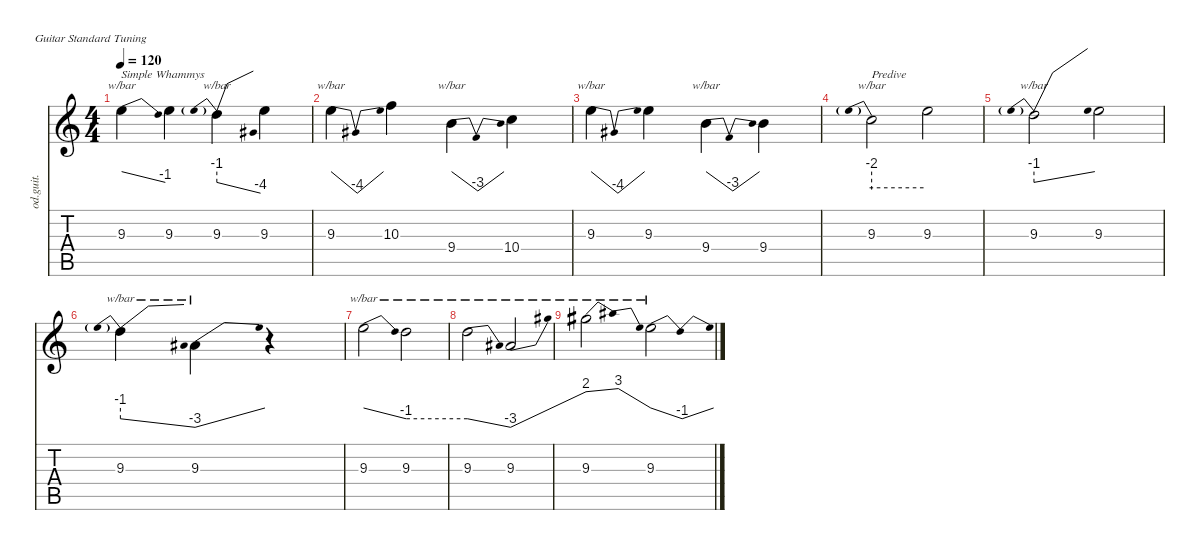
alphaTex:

\defaultSystemsLayout 4
\hideDynamics
\bracketExtendMode nobrackets
\otherSystemsTrackNameOrientation horizontal
\track ("Overdriven Guitar" "od.guit.") {instrument overdrivenguitar}
\staff {score tabs}
\tuning (E4 B3 G3 D3 A2 E2)
\ts (4 4)
\tempo 120
\clef g2
\ks c
9.3.4{tbe (dive default 0 0 45 -4) txt "Simple Whammys" dy mf instrument overdrivenguitar beam Down} 9.3.4{beam Down} 9.3.4{tbe (predivedive default 0 -4 60 -16) beam Down} 9.3.4{beam Down} |
9.3.4{tbe (dip default 0 0 15 -16 30 0) beam Down} 10.3.4{beam Down} 9.4.4{tbe (dip default 0 0 14.399999999999999 -12 31.799999999999997 -12 53.4 0) beam Down} 10.4.4{beam Down} |
9.3.4{tbe (dip default 0 0 15 -16 30 0) beam Down} 9.3.4{beam Down} 9.4.4{tbe (dip default 0 0 14.399999999999999 -12 31.799999999999997 -12 53.4 0) beam Down} 9.4.4{beam Down} |
9.3.2{tbe (predive default 0 -8 60 -8) txt "Predive" beam Down} 9.3.2{beam Down} |
9.3.2{tbe (predivedive default 0 -4 30 0) beam Down} 9.3.2{beam Down} |
9.3.4{tbe (predivedive default 0 -4 29.4 -12) beam Down} 9.3.4{tbe (dive default 0 -12 45.6 0) beam Down} r.4{beam Down} |
9.3.2{tbe (dive default 0 0 45 -4) beam Down} 9.3.2{tbe (hold default 0 -4 60 -4) beam Down} |
9.3.2{tbe (dive default 0 -4 46.199999999999996 -12) beam Down} 9.3.2{tbe (dive default 0 -12 44.4 8) beam Up} |
9.3.2{tbe (dip default 0 8 15 12 30 0) beam Down} 9.3.2{tbe (dip default 0 0 15 -4 30 0) beam Down}
